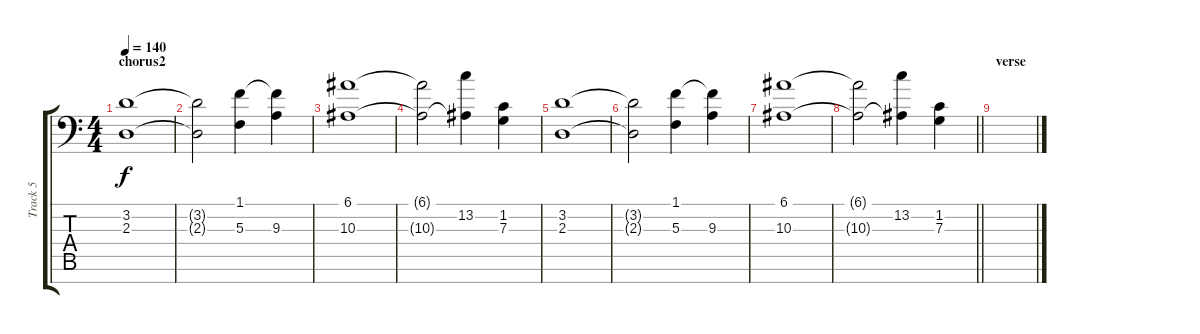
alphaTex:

\track ("Track 5" "Track 5") {instrument pad4choir}
\staff {score tabs}
\tuning (E4 B3 C3 C2 C1 C0 C-1) {hide}
\ts (4 4)
\section ("" "chorus2")
\tempo 140
\clef f4
\ks c
(3.2 2.3).1{dy f} |
(3.2{t} 2.3{t}).2 (1.1 5.3).4 (1.1{t} 9.3).4 |
(6.1 10.3).1 |
(6.1{t} 10.3{t}).2 (13.2 10.3{t}).4 (1.2 7.3).4 |
(3.2 2.3).1 |
(3.2{t} 2.3{t}).2 (1.1 5.3).4 (1.1{t} 9.3).4 |
(6.1 10.3).1 |
\barLineRight lightlight
(6.1{t} 10.3{t}).2 (13.2 10.3{t}).4 (1.2 7.3).4 |
\section ("" "verse")
